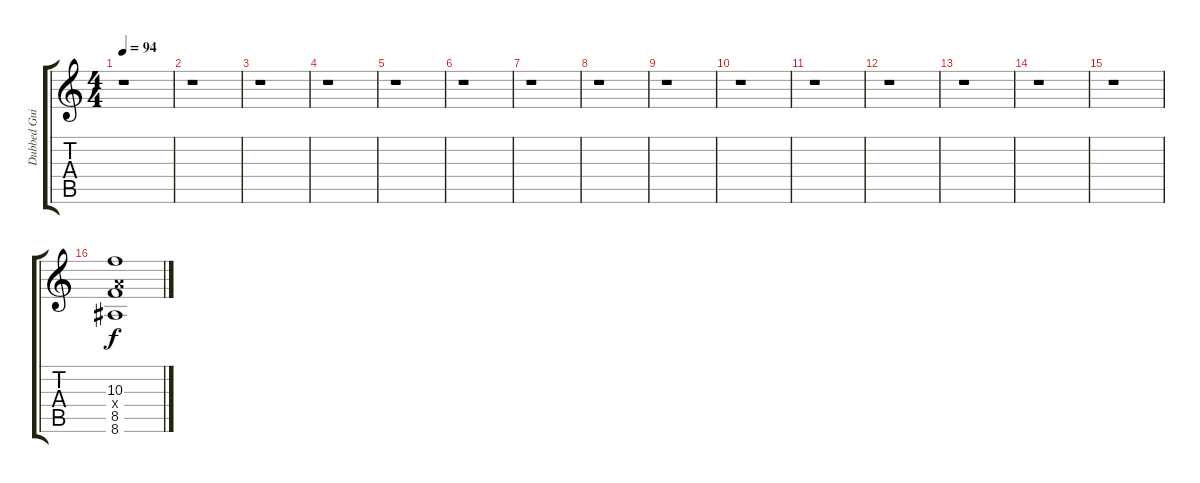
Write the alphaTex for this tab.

\track ("Dubbed Guitar" "Dubbed Gui") {instrument distortionguitar}
\staff {score tabs}
\tuning (E4 B3 G3 D3 A2 D2) {hide}
\ts (4 4)
\tempo 94
\clef g2
\ks c
r.1{dy f} |
r.1 |
r.1 |
r.1 |
r.1 |
r.1 |
r.1 |
r.1 |
r.1 |
r.1 |
r.1 |
r.1 |
r.1 |
r.1 |
r.1 |
(10.3 7.4{x} 8.5 8.6).1
